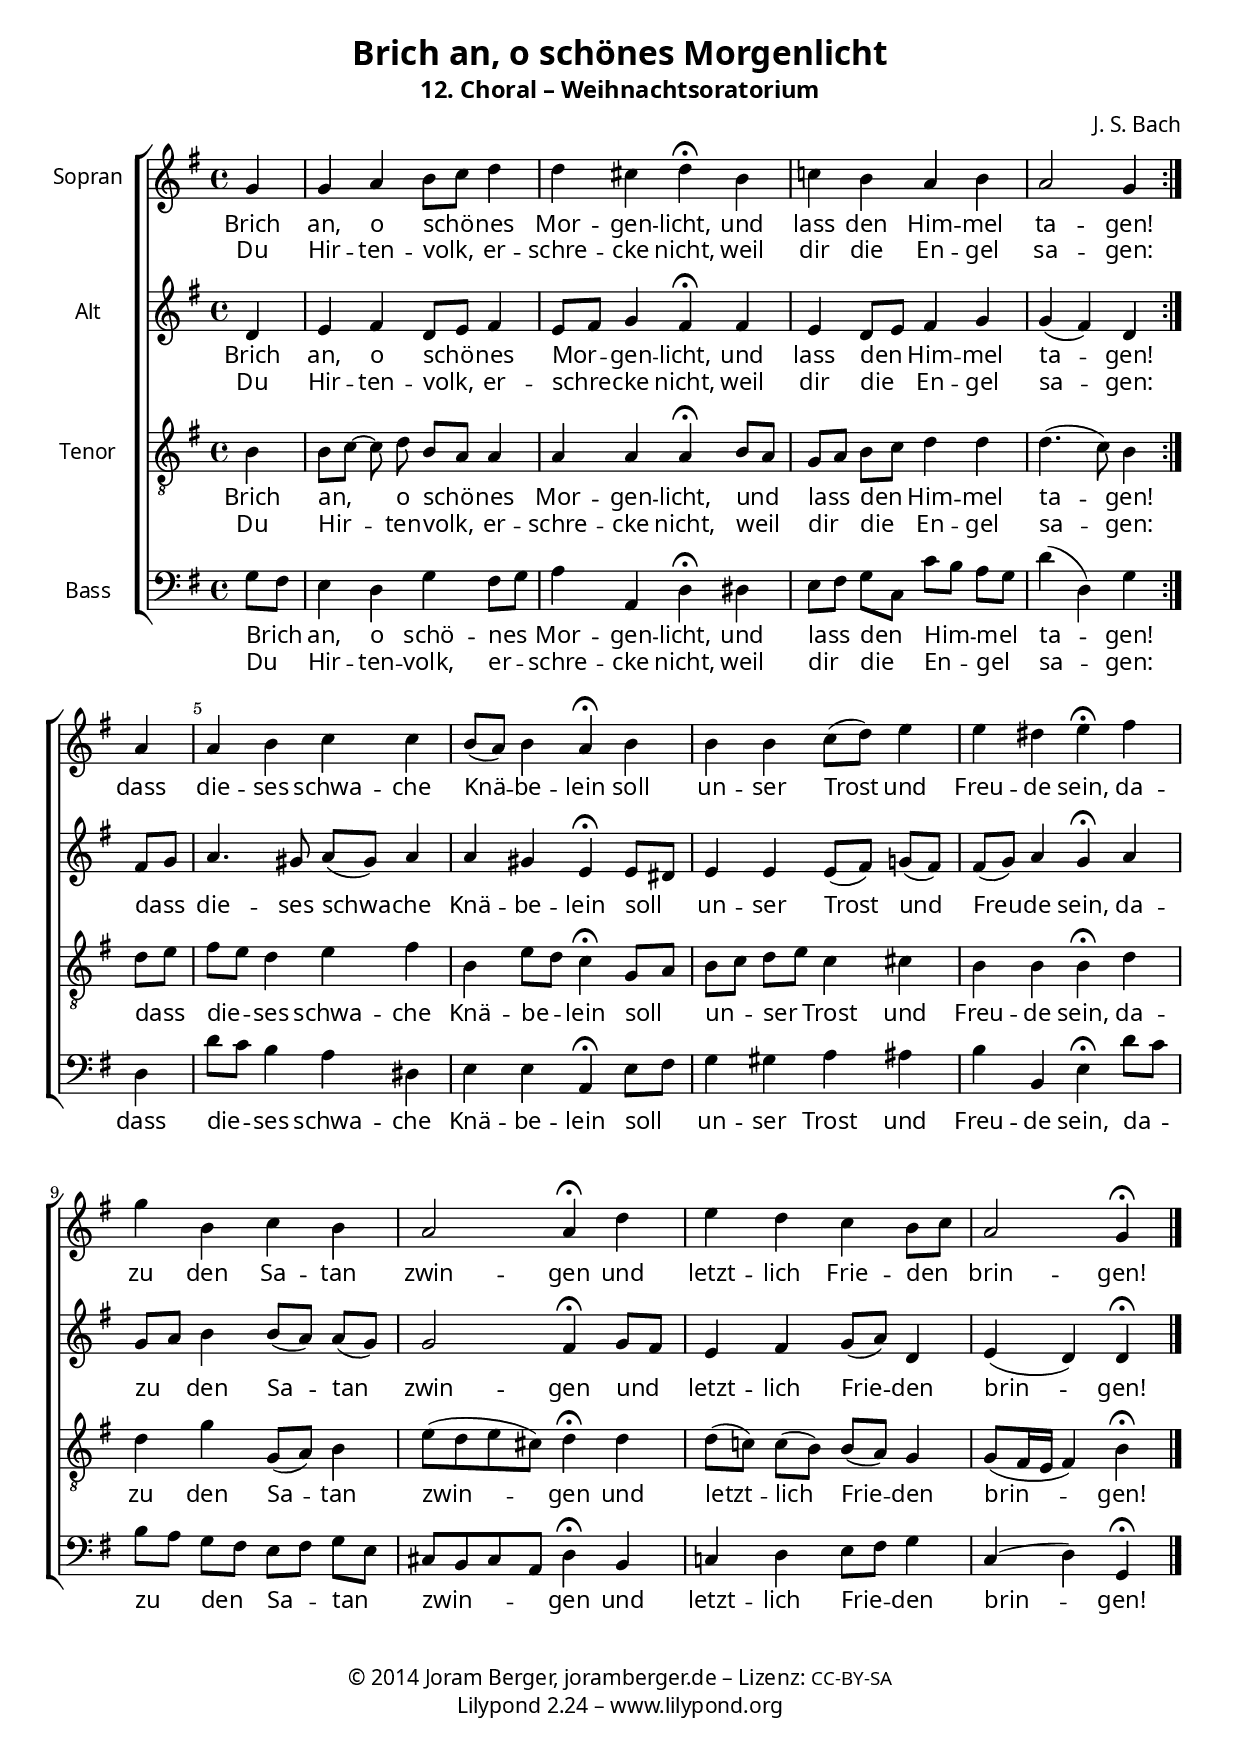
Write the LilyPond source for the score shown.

\version "2.18.0"
\language "deutsch"

\header {
  title = "Brich an, o schönes Morgenlicht"
  subtitle = "12. Choral – Weihnachtsoratorium"
  composer = "J. S. Bach"
  shortcomposer = "Bach"
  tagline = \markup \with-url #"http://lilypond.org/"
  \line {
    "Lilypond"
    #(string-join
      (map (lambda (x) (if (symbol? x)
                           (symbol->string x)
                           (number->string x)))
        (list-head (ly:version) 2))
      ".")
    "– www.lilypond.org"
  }
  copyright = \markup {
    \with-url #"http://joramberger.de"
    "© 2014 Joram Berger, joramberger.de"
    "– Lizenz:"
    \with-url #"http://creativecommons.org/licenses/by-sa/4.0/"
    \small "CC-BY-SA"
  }
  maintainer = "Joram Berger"
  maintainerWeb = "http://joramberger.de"
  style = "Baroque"
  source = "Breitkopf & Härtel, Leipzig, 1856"
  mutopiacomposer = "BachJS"
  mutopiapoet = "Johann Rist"
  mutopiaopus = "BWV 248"
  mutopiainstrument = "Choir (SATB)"
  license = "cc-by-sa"
  date = "1734"
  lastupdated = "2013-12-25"
  %footer = "Mutopia-2014/01/00-000"
}

#(set-global-staff-size 18.5)

\paper {
  ragged-bottom = ##f
  ragged-last-bottom = ##f
  last-bottom-spacing #'basic-distance = 15
  myStaffSize = #18.5
  fonts = #(make-pango-font-tree
            "Linux Libertine O"
            "Linux Biolinum O"
            "Ubuntu Mono"
            (/ myStaffSize 20))
}

\layout {
  \override Staff.ClefModifier.font-name = #"Century Schoolbook L bold italic"
  \override Staff.ClefModifier.extra-offset = #'(-0.3 . 0.07)
  \override Score.BarNumber.font-name = #"Century Schoolbook L"
}

global = {
  \key g \major
  \time 4/4
  \partial 4
  \autoBeamOff
  \accidentalStyle modern-voice
}

fe = \fermata

soprano = \relative c'' {
  \global
  \repeat volta 2 {
    g4 | g a h8[ c] d4 | d cis d\fe
    h4 | c h a h | a2 g4
  } \break
  a4  | \once \override Score.BarNumber.break-visibility = #all-visible
  a h c c | h8[( a]) h4 a\fe
  h4 | h h c8[( d]) e4 | e dis e\fe
  fis4 | g h, c h | a2 a4\fe
  d4 | e d c h8[ c] | a2 g='4\fe
  \bar "|."
}

alto = \relative c' {
  \global
  \repeat volta 2 {
    d4 | e fis d8[ e] fis4 | e8[ fis] g4 fis\fe
    fis4 | e d8[ e] fis4 g | g( fis) d
  }
  fis8[ g] | a4. gis8 a[( gis]) a4 | a gis e\fe
  e8[ dis] | e4 e e8[( fis]) g[( fis]) | fis8[( g]) a4 g\fe
  a4 | g8[ a] h4 h8[( a]) a[( g]) | g2 fis4\fe
  g8[ fis] | e4 fis g8[( a]) d,4 | e( d) d='\fe
}

tenor = \relative c' {
  \global
  \repeat volta 2 {
    h4 | h8[ c] ~ c d h[ a] a4 | a a a\fe
    h8[a] | g[a] h[ c] d4 d | d4.( c8) h4
  }
  d8[ e] | fis[ e] d4 e fis | h, e8[ d] c4\fe
  g8[ a] | h[ c] d[ e] c4 cis | h h h\fe
  d4 | d g g,8[( a]) h4 | e8[( d e cis]) d4\fe
  d4 | d8[( c]) c[( h]) h[( a]) g4 | g8[( fis16 e] fis4) h=\fe
}

bass = \relative c' {
  \global
  \repeat volta 2 {
    g8[ fis] | e4 d g fis8[ g] | a4 a, d\fe
    dis4 | e8[ fis] g[ c,] c'[ h] a[ g] | d'4( d,) g
  }
  d4 | d'8[ c] h4 a dis, | e e a,\fe
  e'8[ fis] | g4 gis a ais | h h, e\fe
  d'8[ c] | h[ a] g[ fis] e[ fis] g[ e] | cis[ h cis a] d4\fe
  h4 | c d e8[ fis] g4 | \shape #'((0 . -0.2) (0 . -0.8) (0 . -0.8) (0 . 0)) Slur c,( d) g,=,\fe
}


text = \lyricmode {
  Brich an, o schö -- nes Mor -- gen -- licht, und lass den Him -- mel ta -- gen!
  dass die -- ses schwa -- che Knä -- be -- lein soll un -- ser Trost und Freu -- de sein,
  da -- zu den Sa -- tan zwin -- gen und letzt -- lich Frie -- den brin -- gen!
}

textB = \lyricmode {
  Du Hir -- ten -- volk, er -- schre -- cke nicht, weil dir die En -- gel sa -- gen:
}


\score {
  \new ChoirStaff <<
    \new Staff \with {
      midiInstrument = "choir aahs"
      instrumentName = "Sopran"
    } { \soprano }
    \addlyrics { \text }
    \addlyrics { \textB }
    \new Staff \with {
      midiInstrument = "choir aahs"
      instrumentName = "Alt"
    } { \alto }
    \addlyrics { \text }
    \addlyrics { \textB }
    \new Staff \with {
      midiInstrument = "choir aahs"
      instrumentName = "Tenor"
    } { \clef "treble_8" \tenor }
    \addlyrics { \text }
    \addlyrics { \textB }
    \new Staff \with {
      midiInstrument = "choir aahs"
      instrumentName = "Bass"
    } { \clef "bass" \bass }
    \addlyrics { \text }
    \addlyrics { \textB }
  >>
  \layout { }
}
